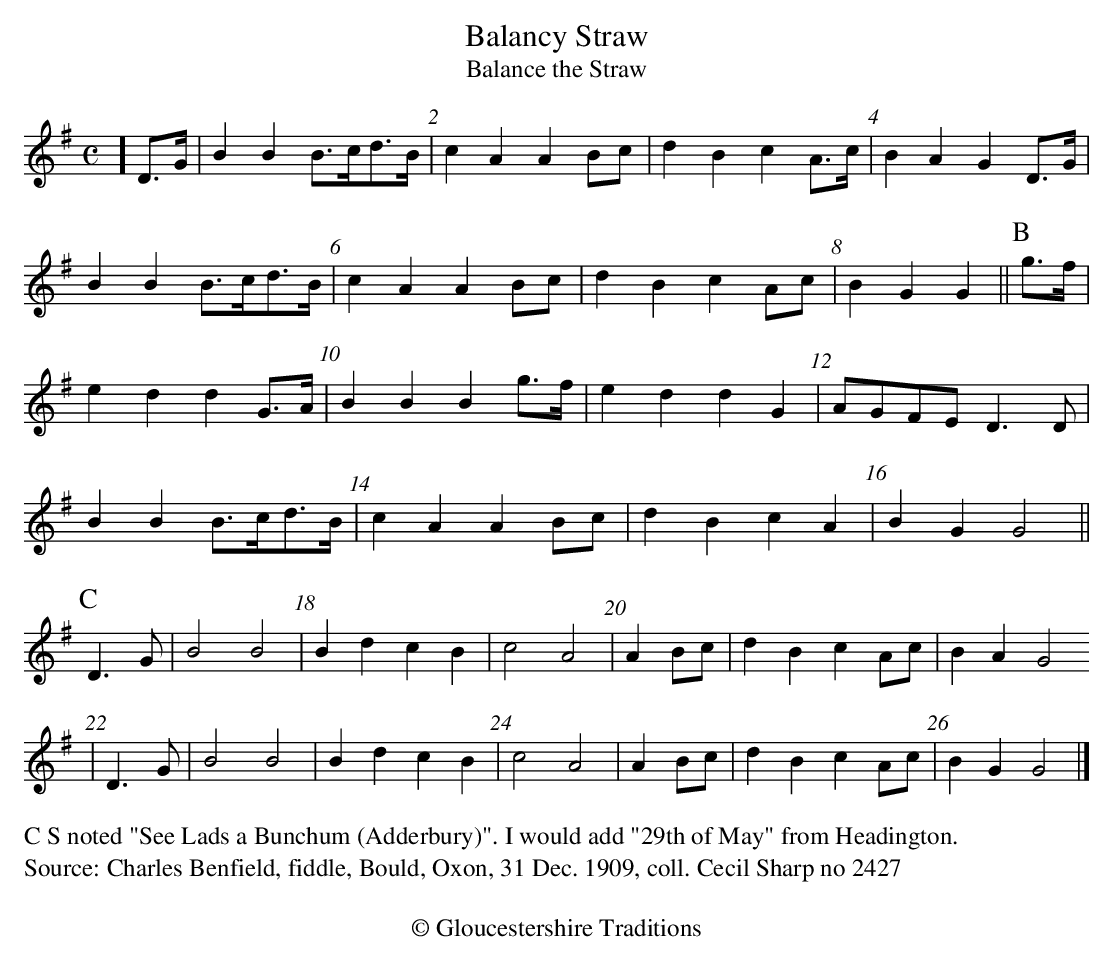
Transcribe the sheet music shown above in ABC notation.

X:1
T:Balancy Straw
T:Balance the Straw
U:N=!fine!
M:C
L:1/4
K:G
]D/>G/| BBB/>c/d/>B/ | cAAB/c/ | dBcA/>c/ | BAGD/>G/|
BBB/>c/d/>B/ | cAAB/c/ | dBcA/c/ | BGG ||[P:B]g/>f/ |
eddG/>A/ | BBBg/>f/ |eddG | A/G/F/E/ D>D |
BBB/>c/d/>B/ | cAAB/c/ | dBcA | BGG2 ||
[P:C]D>G|B2B2 | BdcB | c2A2 | AB/c/| dBcA/c/ | BAG2
| D>G| B2B2 |  BdcB | c2A2 | AB/c/|dBcA/c/ | BGG2 |]
